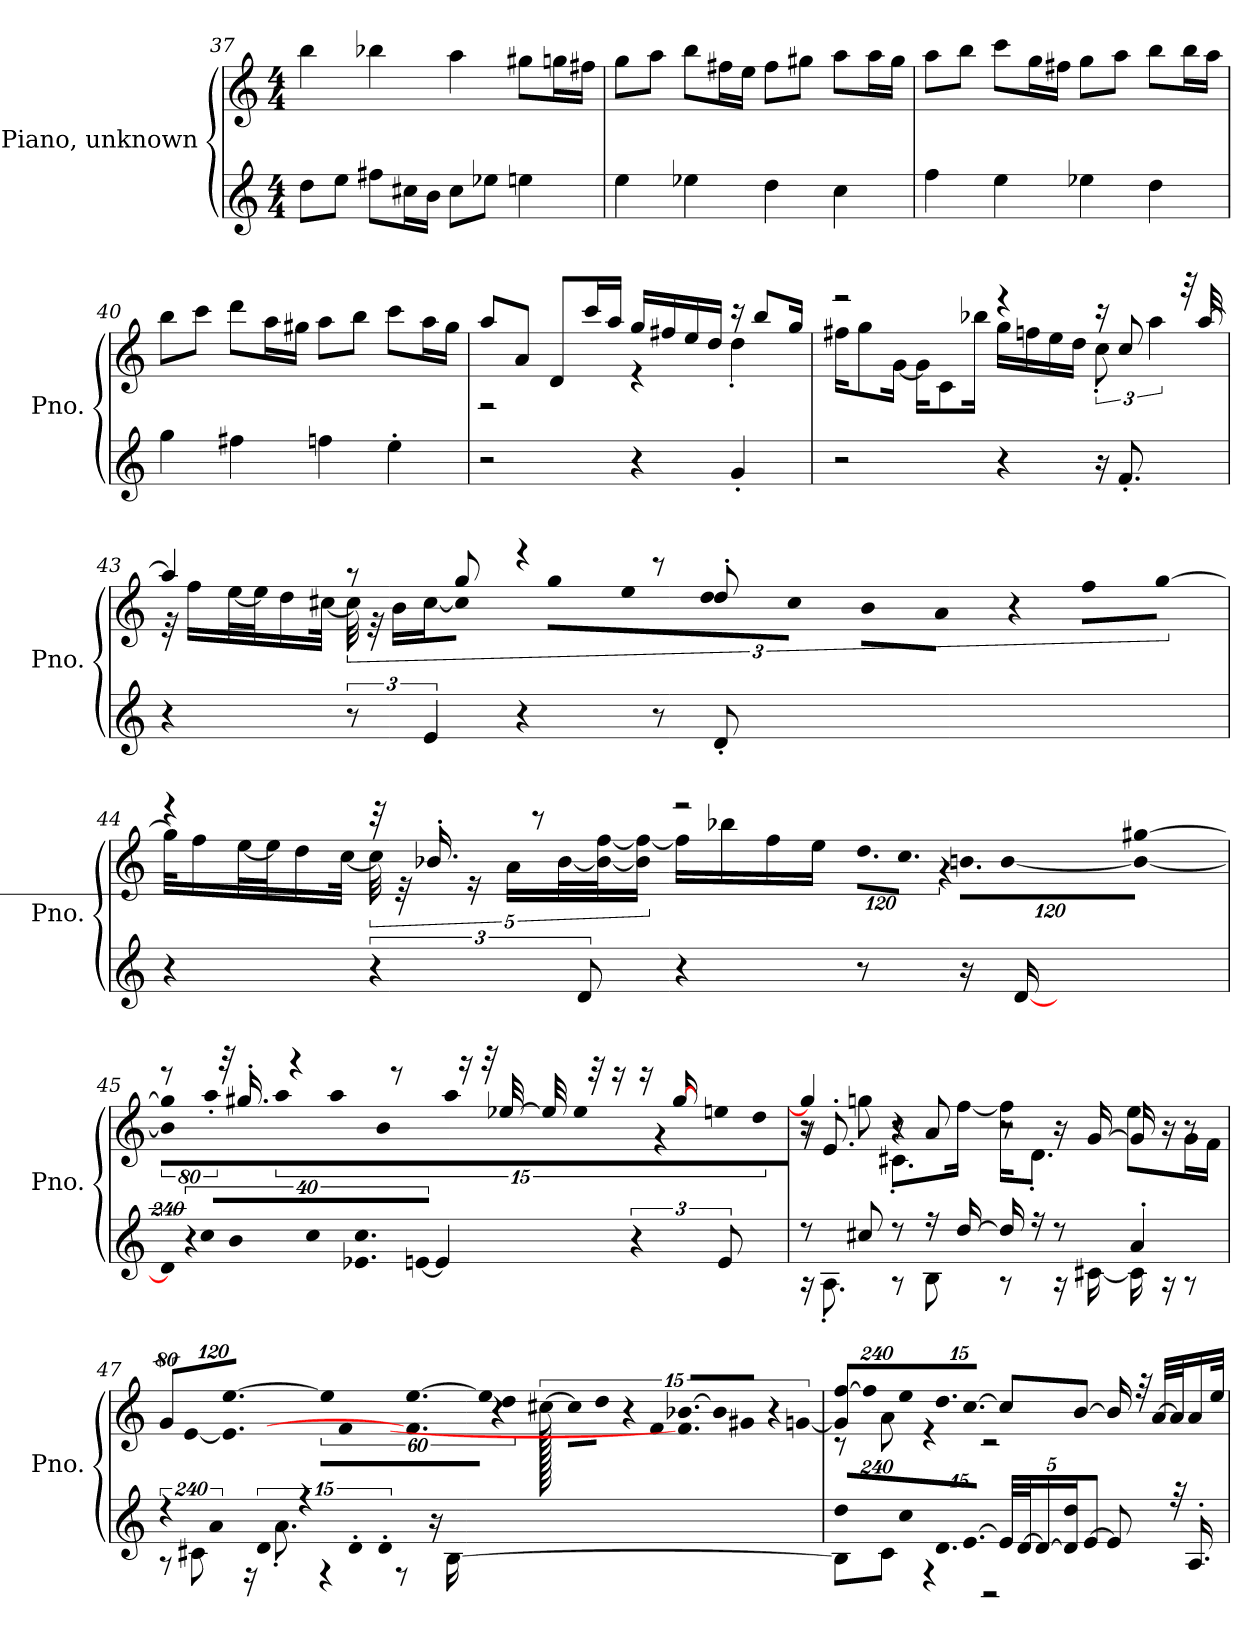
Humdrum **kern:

**kern	**kern
*part1	*part1
*staff2	*staff1
*I"Piano, unknown	*
*I'Pno.	*
!!LO:LB:g=z
*clefG2	*clefG2
*k[]	*k[]
*M4/4	*M4/4
=37	=37
8dd\L	4bb\
8ee\J	.
8ff#X\L	4bb-X\
16cc#X\L	.
16b\JJ	.
8cc#\L	4aa\
8ee-X\J	.
4een\	8gg#X\L
.	16ggn\L
.	16ff#X\JJ
=38	=38
4ee\	8gg\L
.	8aa\J
4ee-X\	8bb\L
.	16ff#X\L
.	16ee\JJ
4dd\	8ff#\L
.	8gg#X\J
4cc\	8aa\L
.	16aa\L
.	16gg#\JJ
=39	=39
4ff\	8aa\L
.	8bb\J
4ee\	8ccc\L
.	16gg\L
.	16ff#X\JJ
4ee-X\	8gg\L
.	8aa\J
4dd\	8bb\L
.	16bb\L
.	16aa\JJ
!!LO:PB:g=z
=40	=40
4gg\	8bb\L
.	8ccc\J
4ff#X\	8ddd\L
.	16aa\L
.	16gg#X\JJ
4ffn\	8aa\L
.	8bb\J
4ee'\	8ccc\L
.	16aa\L
.	16gg#\JJ
=41	=41
*	*^
2r	8aa/L	2r
.	8a/J	.
.	8d/L	.
.	16ccc/L	.
.	16aa/JJ	.
4r	16gg/LL	4r
.	16ff#X/	.
.	16ee/	.
.	16dd/JJ	.
4g'/	16r	4dd'\
.	8bb/L	.
.	16gg/Jk	.
=42	=42	=42
2r	2r	16ff#X\KL
.	.	8gg\
.	.	[16g\Jk
.	.	16g\KL]
.	.	8c\
.	.	16bb-X\Jk
4r	4r	16gg\LL
.	.	16ffn\
.	.	16ee\
.	.	16dd\JJ
16r	16r	12cc'\
8.f'/	8cc/	.
.	.	6aa\
.	32r	.
.	[32aa/	.
!!LO:LB:g=z	!!
=43	=43	=43
4r	4aa/]	32r
.	.	16ff\LL
.	.	[32ee\L
.	.	32ee\J]
.	.	16dd\
.	.	[32cc#X\JJk
12r	8r	48cc#\]
.	.	48r
.	.	24b\LL
6e/	.	[24cc#\J
.	8gg/	8cc#\J]
4r	4r	16gg\LL
.	.	16ee\
.	.	16dd\
.	.	16cc#\JJ
8r	8r	16b\LL
.	.	16a\JJ
8d'/	8dd'/	32r
.	.	16ff\LL
.	.	[32gg\JJk
!!LO:LB:g=z	!!
=44	=44	=44
4r	4r	32gg\KLL]
.	.	16ff\
.	.	[32ee\L
.	.	32ee\J]
.	.	16dd\
.	.	[32cc\JJk
6r	32r	40cc\]
.	.	40r
.	16.b-X'/	.
.	.	20r
.	.	20a\LL
.	8r	.
.	.	[40b-\L
12d/	.	.
.	.	40b-\_ [40ff\J
.	.	20b-\] 20ff\_JJ
4r	2r	16ff\LL]
.	.	16bb-X\
.	.	16ff\
.	.	16ee\JJ
!	!	!LO:N:vis=32.
8r	.	1920%103dd\LLL
!	!	!LO:N:vis=32.
.	.	1920%103cc\JJJ
!	!	!LO:N:vis=64
.	.	960%17r
!	!	!LO:N:vis=32.
16r	.	1920%103bn\LLL
!	!	!LO:N:vis=32
.	.	[640%23b\
[16d/	.	.
!	!	!LO:N:vis=32
.	.	640%23b\_ [640%23gg#X\JJJ
1920ryy	1920ryy	.
!!LO:LB:g=z	!!
=45	=45	=45
!LO:N:vis=16	!	!LO:N:vis=8
1920%137d/]	8r	640%71b\] 640%71gg#\]L
!LO:N:vis=32	!	!
640%23r	.	.
!LO:N:vis=32	!	!
640%23cc/KLL	.	.
!	!	!LO:N:vis=8
.	.	640%71aa'\
.	32r	.
!LO:N:vis=16	!	!
1920%137b/J	.	.
.	16.gg#X'/	.
!LO:N:vis=8	!	!
960%137cc/	.	.
.	.	1920ryy
!	!	!LO:N:vis=8
.	.	640%71aa\
.	4r	.
!	!	!LO:N:vis=8
.	.	640%71aa\
!LO:N:vis=16.	!	!
960%103e-X/ 960%103cc/L	.	.
!	!	!LO:N:vis=8
.	.	640%71b\
!LO:N:vis=32	!	!
[640%23en/JJk	.	.
.	8r	.
4e/]	.	.
.	.	1920ryy
!	!	!LO:N:vis=8
.	.	640%71aa\
.	16r	.
!	!	!LO:N:vis=16
.	.	1920%107ee\Jk
.	32r	.
.	[32ee-X/	.
!	!	!LO:N:vis=16
.	.	1920%107r
.	32ee-/]	.
6r	.	.
!	!	!LO:N:vis=8
.	.	640%71een\
.	32r	.
.	16r	.
.	16r	.
!	!	!LO:N:vis=8
.	.	640%71dd\
12e/	.	.
.	[16gg#/	.
.	1920ryy	1920ryy
!!LO:LB:g=z
=46	=46	=46
*^	*	*^
8r	16r	4gg#/]	8r	16r
.	8.A'\	.	.	8.e'/
8cc#X/	.	.	8ggn\	.
8r	8r	8r	8.c#X'\L	4r
16r	8B\	8a/	.	.
[16dd/	.	.	[16ff\Jk	.
16dd/]	8r	8r	16ff\KL]	2r
16r	.	.	8.d'\J	.
8r	16r	16r	.	.
.	[16c#X\	[16g/	.	.
4a'/	16c#\]	16g/]	8ee\L	.
.	16r	16r	.	.
.	8r	8r	16g\L	.
.	.	.	16f\JJ	.
*	*	*	*v	*v
!!LO:LB:g=z
=47	=47	=47	=47
!LO:N:vis=8	!	!LO:N:vis=8	!
*	*	*v	*v
960%137r	8r	640%71g/L
!	!	!LO:N:vis=16
.	.	[1920%107e/L
.	8c#X\	.
!LO:N:vis=8	!	!
960%137a/	.	.
.	.	18.e/] [18.ee/JJ
!	!	!LO:N:vis=32
.	16r	1920%53ee\LLL]
!	!	!LO:N:vis=32
.	.	[1920%53f\J
1920ryy	.	.
!LO:N:vis=8	!	!
960%137d/	.	.
.	.	1920ryy
.	.	18.f\] [18.ee\
.	8.a'\	.
!	!	!LO:N:vis=32
.	.	1920%53ee\JJk]
!	!	!LO:N:vis=32
.	.	1920%53r
!LO:N:vis=4	!	!
640%183r	.	.
!	!	!LO:N:vis=16
.	.	1920%107dd\
.	4r	[1920cc#X\
.	.	960%53cc#\KL]
!	!	!LO:N:vis=8
.	.	640%71dd\J
!	!	!LO:N:vis=32
.	.	1920%53r
!	!	!LO:N:vis=32
.	.	[1920%53f/
!LO:N:vis=8	!	!
960%137d'/	.	.
.	.	1920ryy
.	.	18.f/] [18.b-X/LL
.	8r	.
!	!	!LO:N:vis=32
.	.	1920%53b-/JK]
!	!	!LO:N:vis=8
.	.	640%71g#X/J
!LO:N:vis=8	!	!
960%137d'/	.	.
.	16r	.
.	[16B\	.
!	!	!LO:N:vis=32
.	.	1920%53r
.	.	1920ryy
!	!	!LO:N:vis=32
.	.	[1920%53gn/
!!LO:PB:g=z
=48	=48	=48
*Xbrackettup	*	*
!LO:N:vis=8	!	!
*	*	*Xbrackettup
!	!	!LO:N:vis=16
*	*	*^
960%137dd/L	8B\L]	1920%137g/] [1920%137ff/LL	8r
!	!	!LO:N:vis=16	!
.	.	1920%137ff/J]	.
.	8c\J	.	8a\
!LO:N:vis=8	!	!LO:N:vis=8	!
960%137cc/	.	960%137ee/	.
.	4r	.	4r
1920ryy	.	1920ryy	.
!LO:N:vis=16.	!	!LO:N:vis=16.	!
960%103d/L	.	960%103dd/L	.
!LO:N:vis=16.	!	!LO:N:vis=16.	!
[960%103e/JJ	.	[960%103cc/JJ	.
.	2r	.	2r
40e/LLL]	.	8cc/L]	.
[40d/J	.	.	.
20d/_	.	.	.
20d/] 20dd/J	.	.	.
.	.	[8b/J	.
[10e/J	.	.	.
8e/]	.	16b/]	.
.	.	32r	.
.	.	[32a/LLL	.
32r	.	32a/J]	.
16.A'/	.	16a/	.
.	.	[32ee/JJk	.
.	1920ryy	.	1920ryy
*v	*v	*	*
*	*v	*v
=	=
*-	*-
